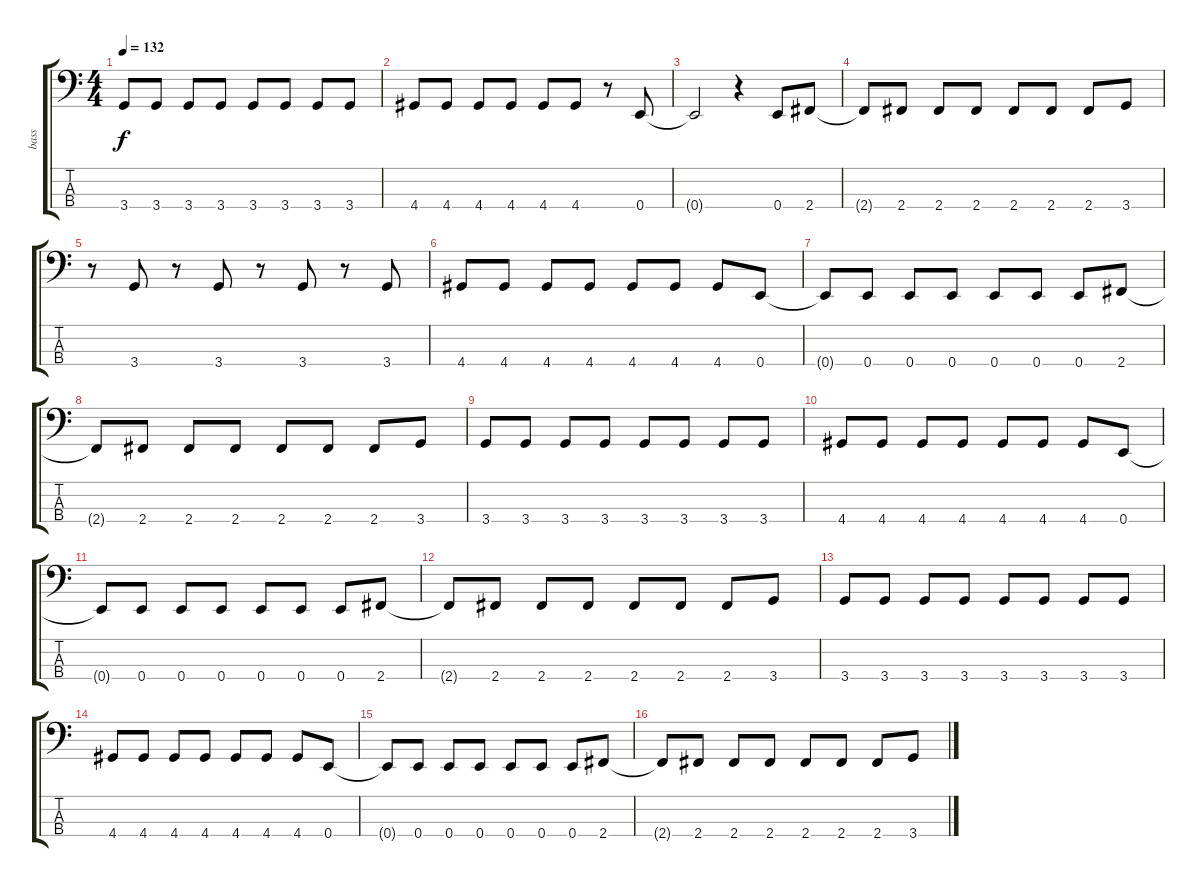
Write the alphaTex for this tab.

\track ("bass" "bass") {instrument electricbassfinger}
\staff {score tabs}
\tuning (G2 D2 A1 E1) {hide}
\ts (4 4)
\tempo 132
\clef f4
\ks c
3.4.8{dy f} 3.4.8 3.4.8 3.4.8 3.4.8 3.4.8 3.4.8 3.4.8 |
4.4.8 4.4.8 4.4.8 4.4.8 4.4.8 4.4.8 r.8 0.4.8 |
0.4{t}.2 r.4 0.4.8 2.4.8 |
2.4{t}.8 2.4.8 2.4.8 2.4.8 2.4.8 2.4.8 2.4.8 3.4.8 |
r.8 3.4.8 r.8 3.4.8 r.8 3.4.8 r.8 3.4.8 |
4.4.8 4.4.8 4.4.8 4.4.8 4.4.8 4.4.8 4.4.8 0.4.8 |
0.4{t}.8 0.4.8 0.4.8 0.4.8 0.4.8 0.4.8 0.4.8 2.4.8 |
2.4{t}.8 2.4.8 2.4.8 2.4.8 2.4.8 2.4.8 2.4.8 3.4.8 |
3.4.8 3.4.8 3.4.8 3.4.8 3.4.8 3.4.8 3.4.8 3.4.8 |
4.4.8 4.4.8 4.4.8 4.4.8 4.4.8 4.4.8 4.4.8 0.4.8 |
0.4{t}.8 0.4.8 0.4.8 0.4.8 0.4.8 0.4.8 0.4.8 2.4.8 |
2.4{t}.8 2.4.8 2.4.8 2.4.8 2.4.8 2.4.8 2.4.8 3.4.8 |
3.4.8 3.4.8 3.4.8 3.4.8 3.4.8 3.4.8 3.4.8 3.4.8 |
4.4.8 4.4.8 4.4.8 4.4.8 4.4.8 4.4.8 4.4.8 0.4.8 |
0.4{t}.8 0.4.8 0.4.8 0.4.8 0.4.8 0.4.8 0.4.8 2.4.8 |
2.4{t}.8{txt ""} 2.4.8 2.4.8 2.4.8 2.4.8 2.4.8 2.4.8 3.4.8
